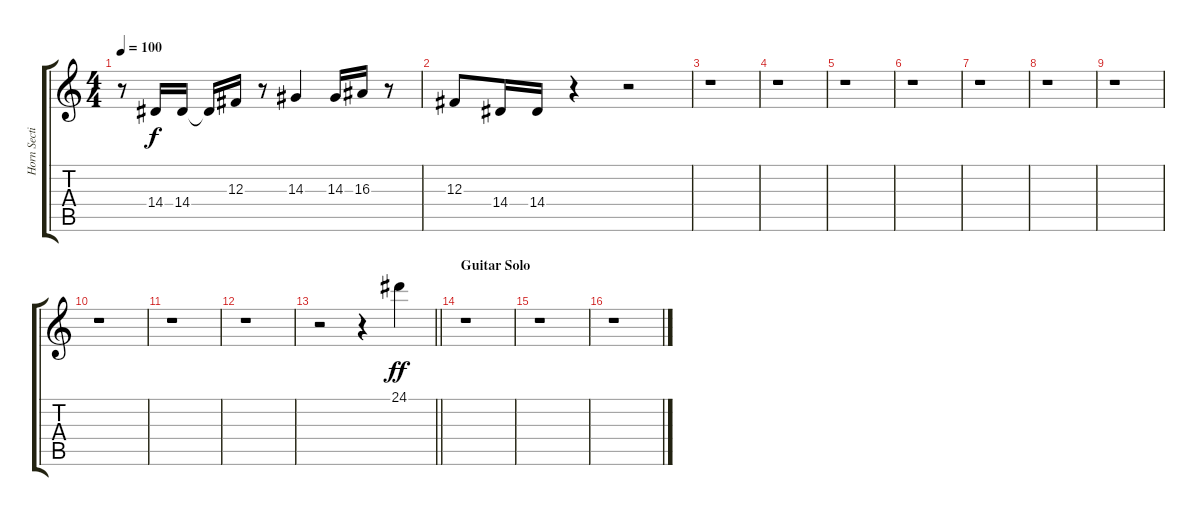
\track ("Horn Section" "Horn Secti") {instrument brasssection}
\staff {score tabs}
\tuning (Eb4 Bb3 Gb3 Db3 Ab2 Eb2) {hide}
\ts (4 4)
\tempo 100
\clef g2
\ks c
r.8{dy f} 14.4.16 14.4.16 14.4{t}.16 12.3.16 r.8 14.3.4 14.3.16 16.3.16 r.8 |
12.3.8 14.4.16 14.4.16 r.4 r.2 |
r.1 |
r.1 |
r.1 |
r.1 |
r.1 |
r.1 |
r.1 |
r.1 |
r.1 |
r.1 |
\barLineRight lightlight
r.2 r.4 24.1.4{dy ff} |
\section ("" "Guitar Solo")
r.1 |
r.1 |
r.1
